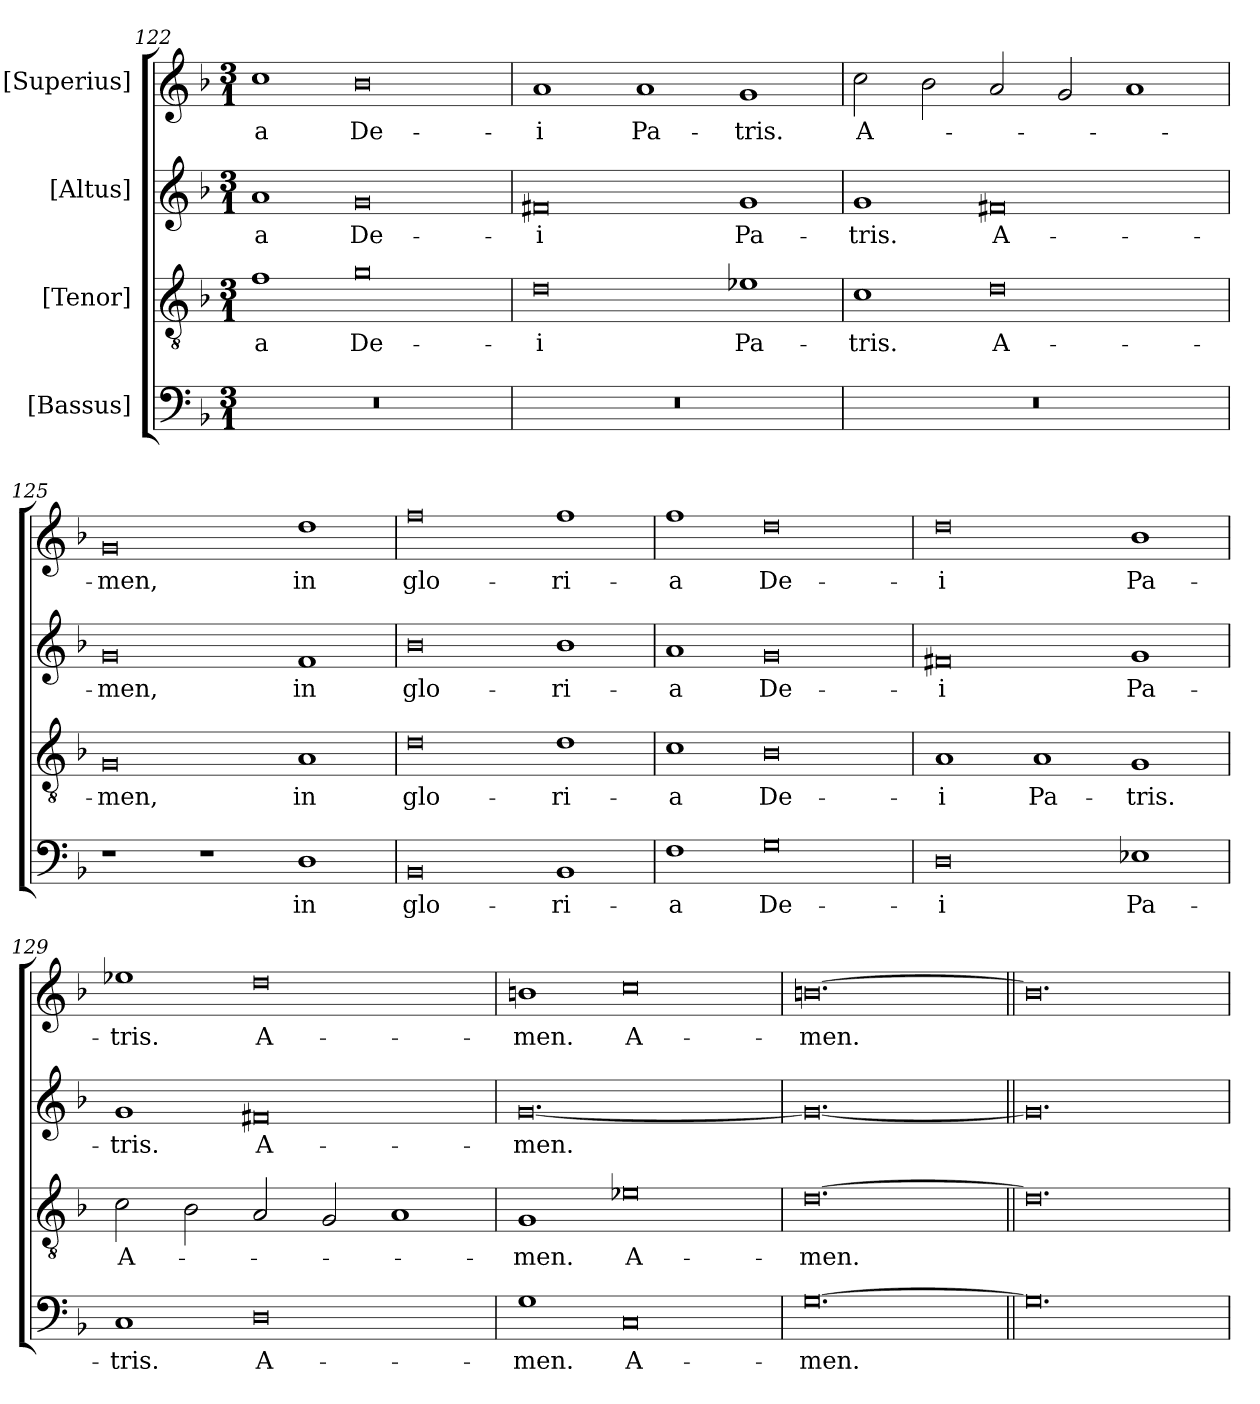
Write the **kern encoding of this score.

**kern	**text	**kern	**text	**kern	**text	**kern	**text
*part4	*part4	*part3	*part3	*part2	*part2	*part1	*part1
*staff4	*staff4	*staff3	*staff3	*staff2	*staff2	*staff1	*staff1
*I"[Bassus]	*	*I"[Tenor]	*	*I"[Altus]	*	*I"[Superius]	*
*clefF4	*	*clefGv2	*	*clefG2	*	*clefG2	*
*k[b-]	*	*k[b-]	*	*k[b-]	*	*k[b-]	*
*M3/1	*	*M3/1	*	*M3/1	*	*M3/1	*
=122	=122	=122	=122	=122	=122	=122	=122
!LO:N:vis=0	!	!	!	!	!	!	!
0.r	.	1f\	-a	1a/	-a	1cc\	-a
.	.	0g\	De-	0g/	De-	0b-\	De-
=123	=123	=123	=123	=123	=123	=123	=123
!LO:N:vis=0	!	!	!	!	!	!	!
0.r	.	0d\	-i	0f#X/	-i	1a/	-i
.	.	.	.	.	.	1a/	Pa-
.	.	1e-X\	Pa-	1g/	Pa-	1g/	-tris.
=124	=124	=124	=124	=124	=124	=124	=124
!LO:N:vis=0	!	!	!	!	!	!	!
0.r	.	1c\	-tris.	1g/	-tris.	2cc\	A-
.	.	.	.	.	.	2b-\	.
.	.	0d\	A-	0f#X/	A-	2a/	.
.	.	.	.	.	.	2g/	.
.	.	.	.	.	.	1a/	.
=125	=125	=125	=125	=125	=125	=125	=125
1r	.	0G/	-men,	0g/	-men,	0g/	-men,
1r	.	.	.	.	.	.	.
1D\	in	1A/	in	1f/	in	1dd\	in
=126	=126	=126	=126	=126	=126	=126	=126
0BB-/	glo-	0d\	glo-	0b-\	glo-	0ff\	glo-
1BB-/	-ri-	1d\	-ri-	1b-\	-ri-	1ff\	-ri-
=127	=127	=127	=127	=127	=127	=127	=127
1F\	-a	1c\	-a	1a/	-a	1ff\	-a
0G\	De-	0B-\	De-	0g/	De-	0dd\	De-
=128	=128	=128	=128	=128	=128	=128	=128
0D\	-i	1A/	-i	0f#X/	-i	0dd\	-i
.	.	1A/	Pa-	.	.	.	.
1E-X\	Pa-	1G/	-tris.	1g/	Pa-	1b-\	Pa-
=129	=129	=129	=129	=129	=129	=129	=129
1C/	-tris.	2c\	A-	1g/	-tris.	1ee-X\	-tris.
.	.	2B-\	.	.	.	.	.
0D\	A-	2A/	.	0f#X/	A-	0dd\	A-
.	.	2G/	.	.	.	.	.
.	.	1A/	.	.	.	.	.
=130	=130	=130	=130	=130	=130	=130	=130
1G\	-men.	1G/	-men.	[0.g/	-men.	1bn\	-men.
0C/	A-	0e-X\	A-	.	.	0cc\	A-
=131	=131	=131	=131	=131	=131	=131	=131
[0.G\	-men.	[0.d\	-men.	0.g/_	.	[0.bn\	-men.
=132||	=132||	=132||	=132||	=132||	=132||	=132||	=132||
0.G\]	.	0.d\]	.	0.g/]	.	0.b\]	.
=	=	=	=	=	=	=	=
*-	*-	*-	*-	*-	*-	*-	*-
